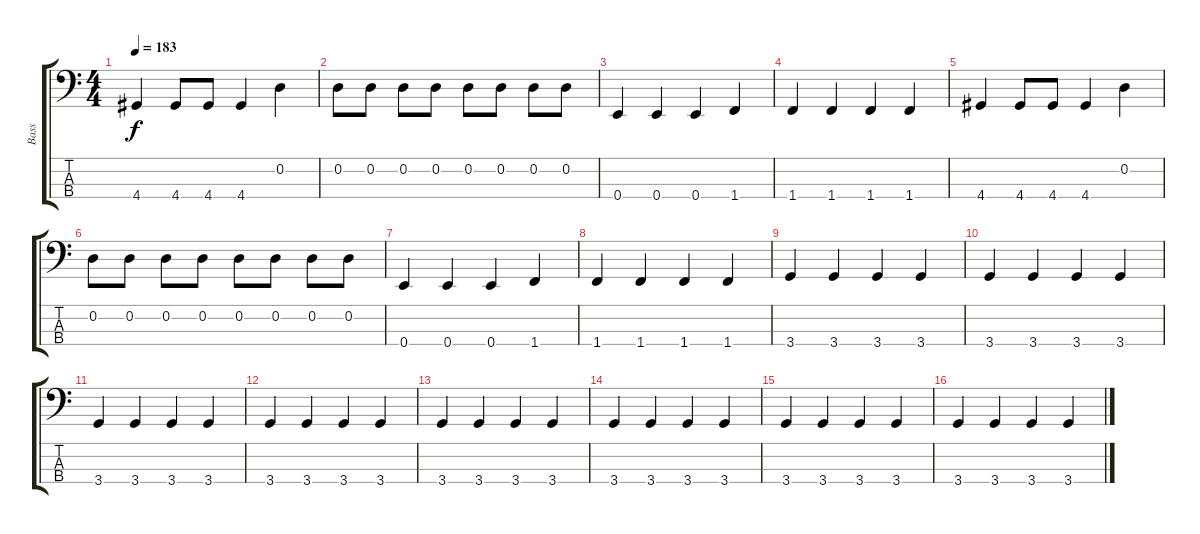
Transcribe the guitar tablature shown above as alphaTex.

\track ("Bass" "Bass") {instrument electricbassfinger}
\staff {score tabs}
\tuning (G2 D2 A1 E1) {hide}
\ts (4 4)
\tempo 183
\clef f4
\ks c
4.4.4{dy f} 4.4.8 4.4.8 4.4.4 0.2.4 |
0.2.8 0.2.8 0.2.8 0.2.8 0.2.8 0.2.8 0.2.8 0.2.8 |
0.4.4 0.4.4 0.4.4 1.4.4 |
1.4.4 1.4.4 1.4.4 1.4.4 |
4.4.4 4.4.8 4.4.8 4.4.4 0.2.4 |
0.2.8 0.2.8 0.2.8 0.2.8 0.2.8 0.2.8 0.2.8 0.2.8 |
0.4.4 0.4.4 0.4.4 1.4.4 |
1.4.4 1.4.4 1.4.4 1.4.4 |
3.4.4 3.4.4 3.4.4 3.4.4 |
3.4.4 3.4.4 3.4.4 3.4.4 |
3.4.4 3.4.4 3.4.4 3.4.4 |
3.4.4 3.4.4 3.4.4 3.4.4 |
3.4.4 3.4.4 3.4.4 3.4.4 |
3.4.4 3.4.4 3.4.4 3.4.4 |
3.4.4 3.4.4 3.4.4 3.4.4 |
3.4.4 3.4.4 3.4.4 3.4.4
